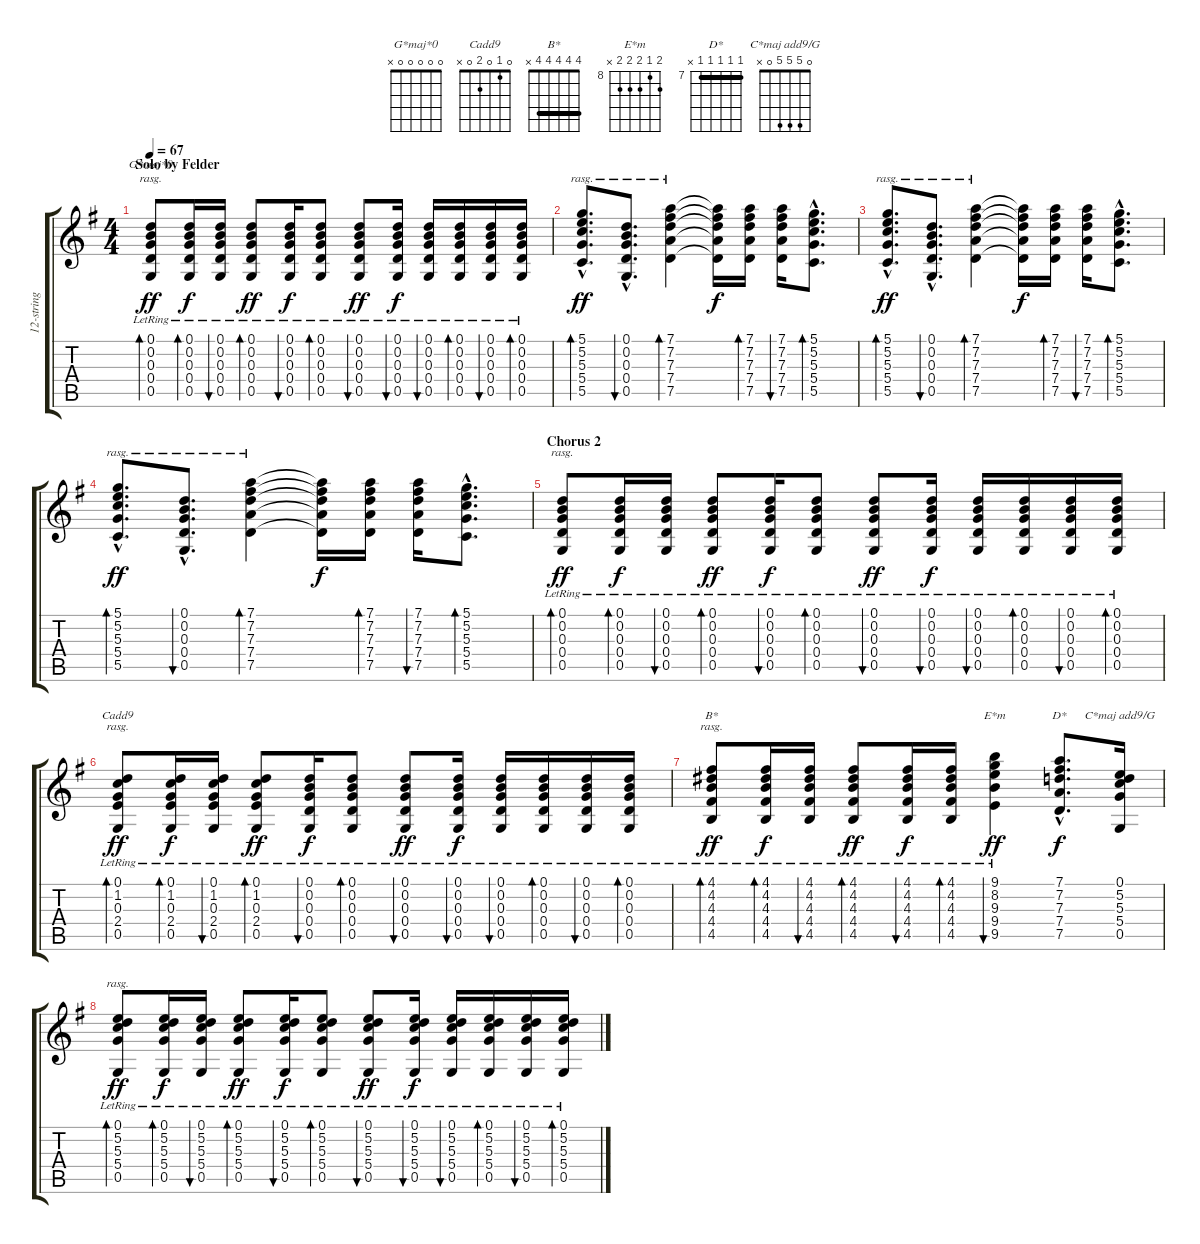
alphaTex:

\track ("12-string guitar (open G) - Walsh" "12-string ") {instrument acousticguitarnylon}
\staff {score tabs}
\tuning (D4 B3 G3 D3 G2 D2) {hide}
\chord ("G*maj*0" 0 0 0 0 0 x)
\chord ("Cadd9" 0 1 0 2 0 x)
\chord ("B*" 4 4 4 4 4 x) {barre 4}
\chord ("E*m" 9 8 9 9 9 x) {firstfret 8}
\chord ("D*" 7 7 7 7 7 x) {firstfret 7 barre 7}
\chord ("C*maj add9/G" 0 5 5 5 0 x)
\ts (4 4)
\section ("" "Solo by Felder")
\tempo 67
\clef g2
\ks g
(0.1{lr} 0.2{lr} 0.3{lr} 0.4{lr} 0.5{lr}).8{bd 60 ch "G*maj*0" rasg ii dy ff} (0.1{lr} 0.2{lr} 0.3{lr} 0.4{lr} 0.5{lr}).16{bd 30 dy f} (0.1{lr} 0.2{lr} 0.3{lr} 0.4{lr} 0.5{lr}).16{bu 30} (0.1{lr} 0.2{lr} 0.3{lr} 0.4{lr} 0.5{lr}).8{bd 30 dy ff} (0.1{lr} 0.2{lr} 0.3{lr} 0.4{lr} 0.5{lr}).16{bu 30 dy f} (0.1{lr} 0.2{lr} 0.3{lr} 0.4{lr} 0.5{lr}).8{bd 30} (0.1{lr} 0.2{lr} 0.3{lr} 0.4{lr} 0.5{lr}).8{bu 30 dy ff} (0.1{lr} 0.2{lr} 0.3{lr} 0.4{lr} 0.5{lr}).16{bu 30 dy f} (0.1{lr} 0.2{lr} 0.3{lr} 0.4{lr} 0.5{lr}).16{bu 30} (0.1{lr} 0.2{lr} 0.3{lr} 0.4{lr} 0.5{lr}).16{bd 30} (0.1{lr} 0.2{lr} 0.3{lr} 0.4{lr} 0.5{lr}).16{bu 30} (0.1{lr} 0.2{lr} 0.3{lr} 0.4{lr} 0.5{lr}).16{bd 30} |
(5.1{hac} 5.2{hac} 5.3{hac} 5.4{hac} 5.5{hac}).8{d bd 60 rasg ii dy ff} (0.1{hac} 0.2{hac} 0.3{hac} 0.4{hac} 0.5{hac}).8{d bu 60 rasg ii} (7.1 7.2 7.3 7.4 7.5).4{bd 60 rasg ii} (7.1{t} 7.2{t} 7.3{t} 7.4{t} 7.5{t}).16{dy f} (7.1 7.2 7.3 7.4 7.5).16{bd 30} (7.1 7.2 7.3 7.4 7.5).16{bu 30} (5.1{hac} 5.2{hac} 5.3{hac} 5.4{hac} 5.5{hac}).8{d bd 30} |
(5.1{hac} 5.2{hac} 5.3{hac} 5.4{hac} 5.5{hac}).8{d bd 60 rasg ii dy ff} (0.1{hac} 0.2{hac} 0.3{hac} 0.4{hac} 0.5{hac}).8{d bu 60 rasg ii} (7.1 7.2 7.3 7.4 7.5).4{bd 60 rasg ii} (7.1{t} 7.2{t} 7.3{t} 7.4{t} 7.5{t}).16{dy f} (7.1 7.2 7.3 7.4 7.5).16{bd 30} (7.1 7.2 7.3 7.4 7.5).16{bu 30} (5.1{hac} 5.2{hac} 5.3{hac} 5.4{hac} 5.5{hac}).8{d bd 30} |
(5.1{hac} 5.2{hac} 5.3{hac} 5.4{hac} 5.5{hac}).8{d bd 60 rasg ii dy ff} (0.1{hac} 0.2{hac} 0.3{hac} 0.4{hac} 0.5{hac}).8{d bu 60 rasg ii} (7.1 7.2 7.3 7.4 7.5).4{bd 60 rasg ii} (7.1{t} 7.2{t} 7.3{t} 7.4{t} 7.5{t}).16{dy f} (7.1 7.2 7.3 7.4 7.5).16{bd 30} (7.1 7.2 7.3 7.4 7.5).16{bu 30} (5.1{hac} 5.2{hac} 5.3{hac} 5.4{hac} 5.5{hac}).8{d bd 30} |
\section ("" "Chorus 2")
(0.1{lr} 0.2{lr} 0.3{lr} 0.4{lr} 0.5{lr}).8{bd 60 rasg ii dy ff} (0.1{lr} 0.2{lr} 0.3{lr} 0.4{lr} 0.5{lr}).16{bd 30 dy f} (0.1{lr} 0.2{lr} 0.3{lr} 0.4{lr} 0.5{lr}).16{bu 30} (0.1{lr} 0.2{lr} 0.3{lr} 0.4{lr} 0.5{lr}).8{bd 30 dy ff} (0.1{lr} 0.2{lr} 0.3{lr} 0.4{lr} 0.5{lr}).16{bu 30 dy f} (0.1{lr} 0.2{lr} 0.3{lr} 0.4{lr} 0.5{lr}).8{bd 30} (0.1{lr} 0.2{lr} 0.3{lr} 0.4{lr} 0.5{lr}).8{bu 30 dy ff} (0.1{lr} 0.2{lr} 0.3{lr} 0.4{lr} 0.5{lr}).16{bu 30 dy f} (0.1{lr} 0.2{lr} 0.3{lr} 0.4{lr} 0.5{lr}).16{bu 30} (0.1{lr} 0.2{lr} 0.3{lr} 0.4{lr} 0.5{lr}).16{bd 30} (0.1{lr} 0.2{lr} 0.3{lr} 0.4{lr} 0.5{lr}).16{bu 30} (0.1{lr} 0.2{lr} 0.3{lr} 0.4{lr} 0.5{lr}).16{bd 30} |
(0.1{lr} 1.2{lr} 0.3{lr} 2.4{lr} 0.5{lr}).8{bd 60 ch "Cadd9" rasg ii dy ff} (0.1{lr} 1.2{lr} 0.3{lr} 2.4{lr} 0.5{lr}).16{bd 30 dy f} (0.1{lr} 1.2{lr} 0.3{lr} 2.4{lr} 0.5{lr}).16{bu 30} (0.1{lr} 1.2{lr} 0.3{lr} 2.4{lr} 0.5{lr}).8{bd 30 dy ff} (0.1{lr} 0.2{lr} 0.3{lr} 0.4{lr} 0.5{lr}).16{bu 30 dy f} (0.1{lr} 0.2{lr} 0.3{lr} 0.4{lr} 0.5{lr}).8{bd 30} (0.1{lr} 0.2{lr} 0.3{lr} 0.4{lr} 0.5{lr}).8{bu 30 dy ff} (0.1{lr} 0.2{lr} 0.3{lr} 0.4{lr} 0.5{lr}).16{bu 30 dy f} (0.1{lr} 0.2{lr} 0.3{lr} 0.4{lr} 0.5{lr}).16{bu 30} (0.1{lr} 0.2{lr} 0.3{lr} 0.4{lr} 0.5{lr}).16{bd 30} (0.1{lr} 0.2{lr} 0.3{lr} 0.4{lr} 0.5{lr}).16{bu 30} (0.1{lr} 0.2{lr} 0.3{lr} 0.4{lr} 0.5{lr}).16{bd 30} |
(4.1{lr} 4.2{lr} 4.3{lr} 4.4{lr} 4.5{lr}).8{bd 60 ch "B*" rasg ii dy ff} (4.1{lr} 4.2{lr} 4.3{lr} 4.4{lr} 4.5{lr}).16{bd 30 dy f} (4.1{lr} 4.2{lr} 4.3{lr} 4.4{lr} 4.5{lr}).16{bu 30} (4.1{lr} 4.2{lr} 4.3{lr} 4.4{lr} 4.5{lr}).8{bd 30 dy ff} (4.1{lr} 4.2{lr} 4.3{lr} 4.4{lr} 4.5{lr}).16{bu 30 dy f} (4.1{lr} 4.2{lr} 4.3{lr} 4.4{lr} 4.5{lr}).16{bd 30} (9.1 8.2{lr} 9.3{lr} 9.4{lr} 9.5{lr}).4{bu 30 ch "E*m" dy ff} (7.1{hac} 7.2{hac} 7.3{hac} 7.4{hac} 7.5{hac}).8{d ch "D*" dy f} (0.1 5.2 5.3 5.4 0.5).16{ch "C*maj add9/G"} |
(0.1{lr} 5.2{lr} 5.3{lr} 5.4{lr} 0.5{lr}).8{bd 60 rasg ii dy ff} (0.1{lr} 5.2{lr} 5.3{lr} 5.4{lr} 0.5{lr}).16{bd 30 dy f} (0.1{lr} 5.2{lr} 5.3{lr} 5.4{lr} 0.5{lr}).16{bu 30} (0.1{lr} 5.2{lr} 5.3{lr} 5.4{lr} 0.5{lr}).8{bd 30 dy ff} (0.1{lr} 5.2{lr} 5.3{lr} 5.4{lr} 0.5{lr}).16{bu 30 dy f} (0.1{lr} 5.2{lr} 5.3{lr} 5.4{lr} 0.5{lr}).8{bd 30} (0.1{lr} 5.2{lr} 5.3{lr} 5.4{lr} 0.5{lr}).8{bu 30 dy ff} (0.1{lr} 5.2{lr} 5.3{lr} 5.4{lr} 0.5{lr}).16{bu 30 dy f} (0.1{lr} 5.2{lr} 5.3{lr} 5.4{lr} 0.5{lr}).16{bu 30} (0.1{lr} 5.2{lr} 5.3{lr} 5.4{lr} 0.5{lr}).16{bd 30} (0.1{lr} 5.2{lr} 5.3{lr} 5.4{lr} 0.5{lr}).16{bu 30} (0.1{lr} 5.2{lr} 5.3{lr} 5.4{lr} 0.5{lr}).16{bd 30}
